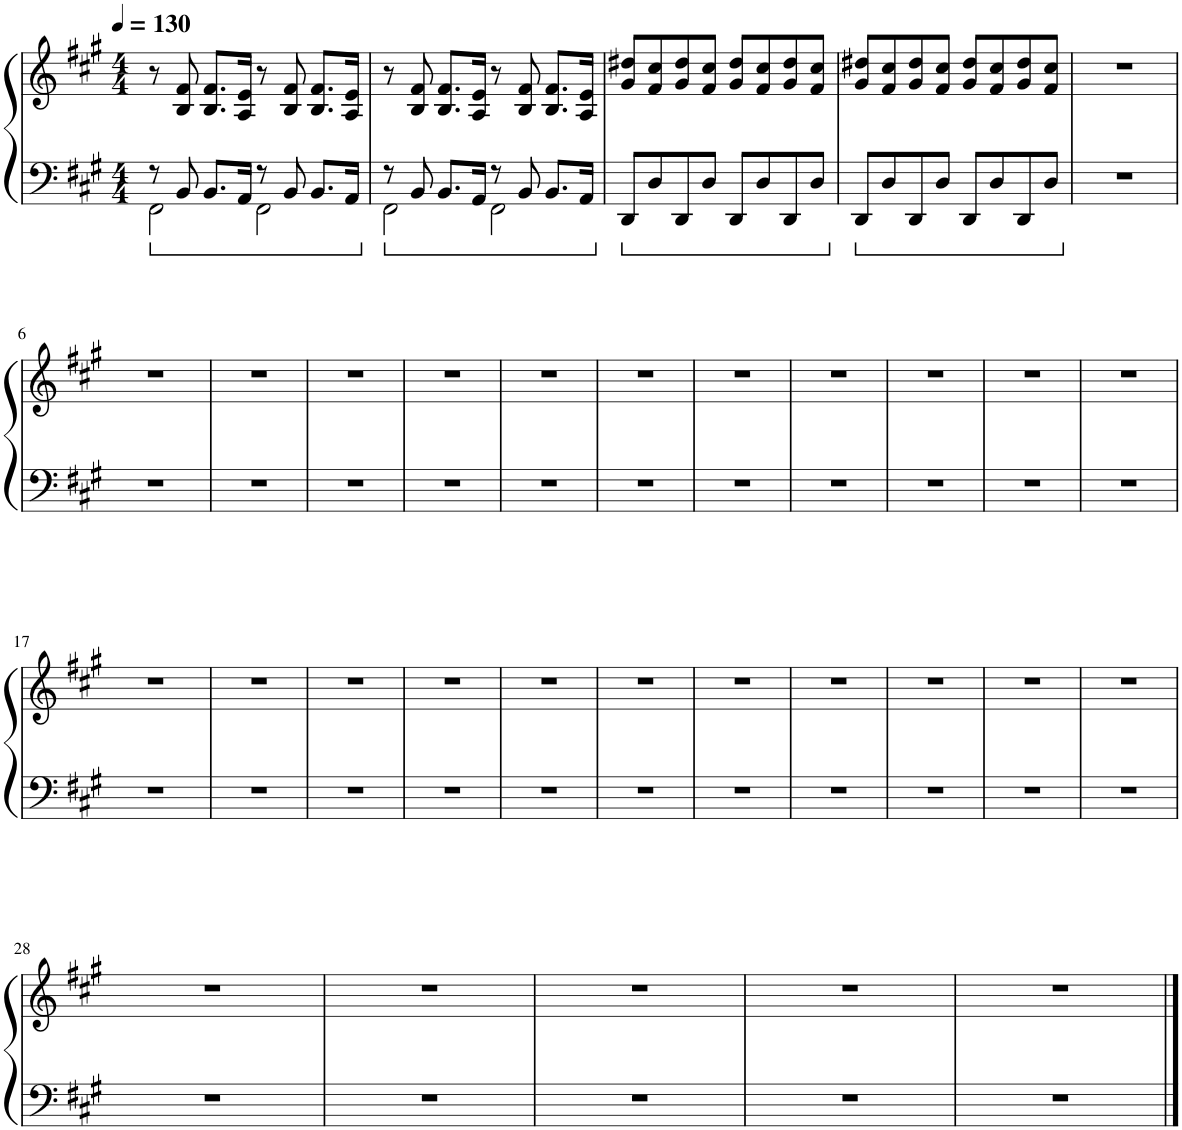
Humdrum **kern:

**kern	**kern
*part1	*part1
*staff2	*staff1
*I"Piano	*
*I'Pno.	*
*clefF4	*clefG2
*k[f#c#g#]	*k[f#c#g#]
*M4/4	*M4/4
*MM130	*MM130
=1	=1
*^	*
8r	2FF#\	8r
8BB/	.	8B/ 8f#/
8.BB/L	.	8.B/ 8.f#/L
16AA/Jk	.	16A/ 16e/Jk
8r	2FF#\	8r
8BB/	.	8B/ 8f#/
8.BB/L	.	8.B/ 8.f#/L
16AA/Jk	.	16A/ 16e/Jk
=2	=2	=2
8r	2FF#\	8r
8BB/	.	8B/ 8f#/
8.BB/L	.	8.B/ 8.f#/L
16AA/Jk	.	16A/ 16e/Jk
8r	2FF#\	8r
8BB/	.	8B/ 8f#/
8.BB/L	.	8.B/ 8.f#/L
16AA/Jk	.	16A/ 16e/Jk
*v	*v	*
=3	=3
8DD/L	8g#/ 8dd#X/L
8D/	8f#/ 8cc#/
8DD/	8g#/ 8dd#/
8D/J	8f#/ 8cc#/J
8DD/L	8g#/ 8dd#/L
8D/	8f#/ 8cc#/
8DD/	8g#/ 8dd#/
8D/J	8f#/ 8cc#/J
=4	=4
8DD/L	8g#/ 8dd#X/L
8D/	8f#/ 8cc#/
8DD/	8g#/ 8dd#/
8D/J	8f#/ 8cc#/J
8DD/L	8g#/ 8dd#/L
8D/	8f#/ 8cc#/
8DD/	8g#/ 8dd#/
8D/J	8f#/ 8cc#/J
=5	=5
1r	1r
!!LO:LB:g=z
=6	=6
1r	1r
=7	=7
1r	1r
=8	=8
1r	1r
=9	=9
1r	1r
=10	=10
1r	1r
=11	=11
1r	1r
=12	=12
1r	1r
=13	=13
1r	1r
=14	=14
1r	1r
=15	=15
1r	1r
=16	=16
1r	1r
!!LO:LB:g=z
=17	=17
1r	1r
=18	=18
1r	1r
=19	=19
1r	1r
=20	=20
1r	1r
=21	=21
1r	1r
=22	=22
1r	1r
=23	=23
1r	1r
=24	=24
1r	1r
=25	=25
1r	1r
=26	=26
1r	1r
=27	=27
1r	1r
!!LO:LB:g=z
=28	=28
1r	1r
=29	=29
1r	1r
=30	=30
1r	1r
=31	=31
1r	1r
=32	=32
1r	1r
==	==
*-	*-
